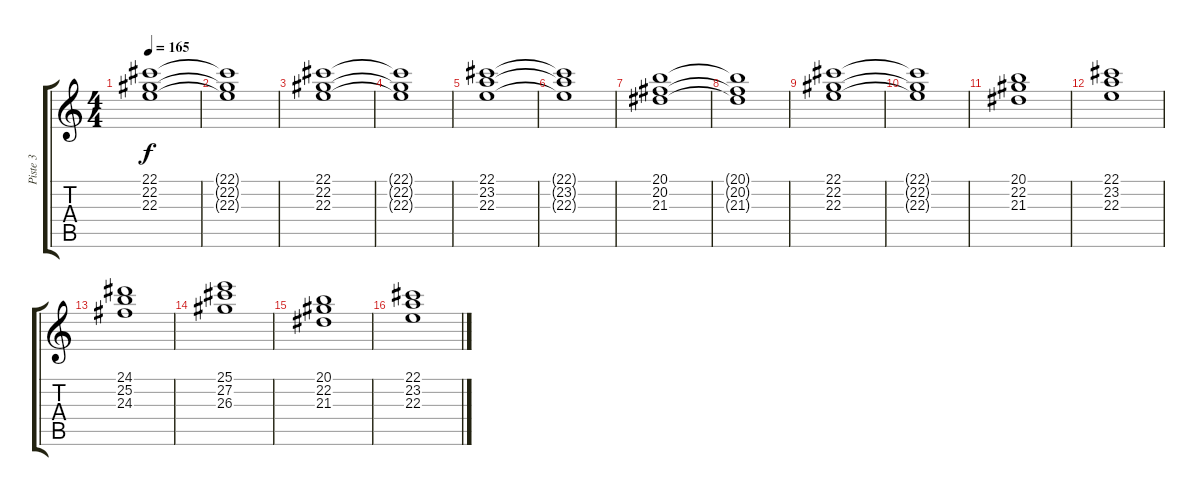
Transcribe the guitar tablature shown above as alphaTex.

\track ("Piste 3" "Piste 3") {instrument synthstrings1}
\staff {score tabs}
\tuning (Eb4 Bb3 Gb3 Db3 Ab2 Eb2) {hide}
\ts (4 4)
\tempo 165
\clef g2
\ks c
(22.1 22.2 22.3).1{dy f} |
(22.1{t} 22.2{t} 22.3{t}).1 |
(22.1 22.2 22.3).1 |
(22.1{t} 22.2{t} 22.3{t}).1 |
(22.1 23.2 22.3).1 |
(22.1{t} 23.2{t} 22.3{t}).1 |
(20.1 20.2 21.3).1 |
(20.1{t} 20.2{t} 21.3{t}).1 |
(22.1 22.2 22.3).1 |
(22.1{t} 22.2{t} 22.3{t}).1 |
(20.1 22.2 21.3).1 |
(22.1 23.2 22.3).1 |
(24.1 25.2 24.3).1 |
(25.1 27.2 26.3).1 |
(20.1 22.2 21.3).1 |
(22.1 23.2 22.3).1
